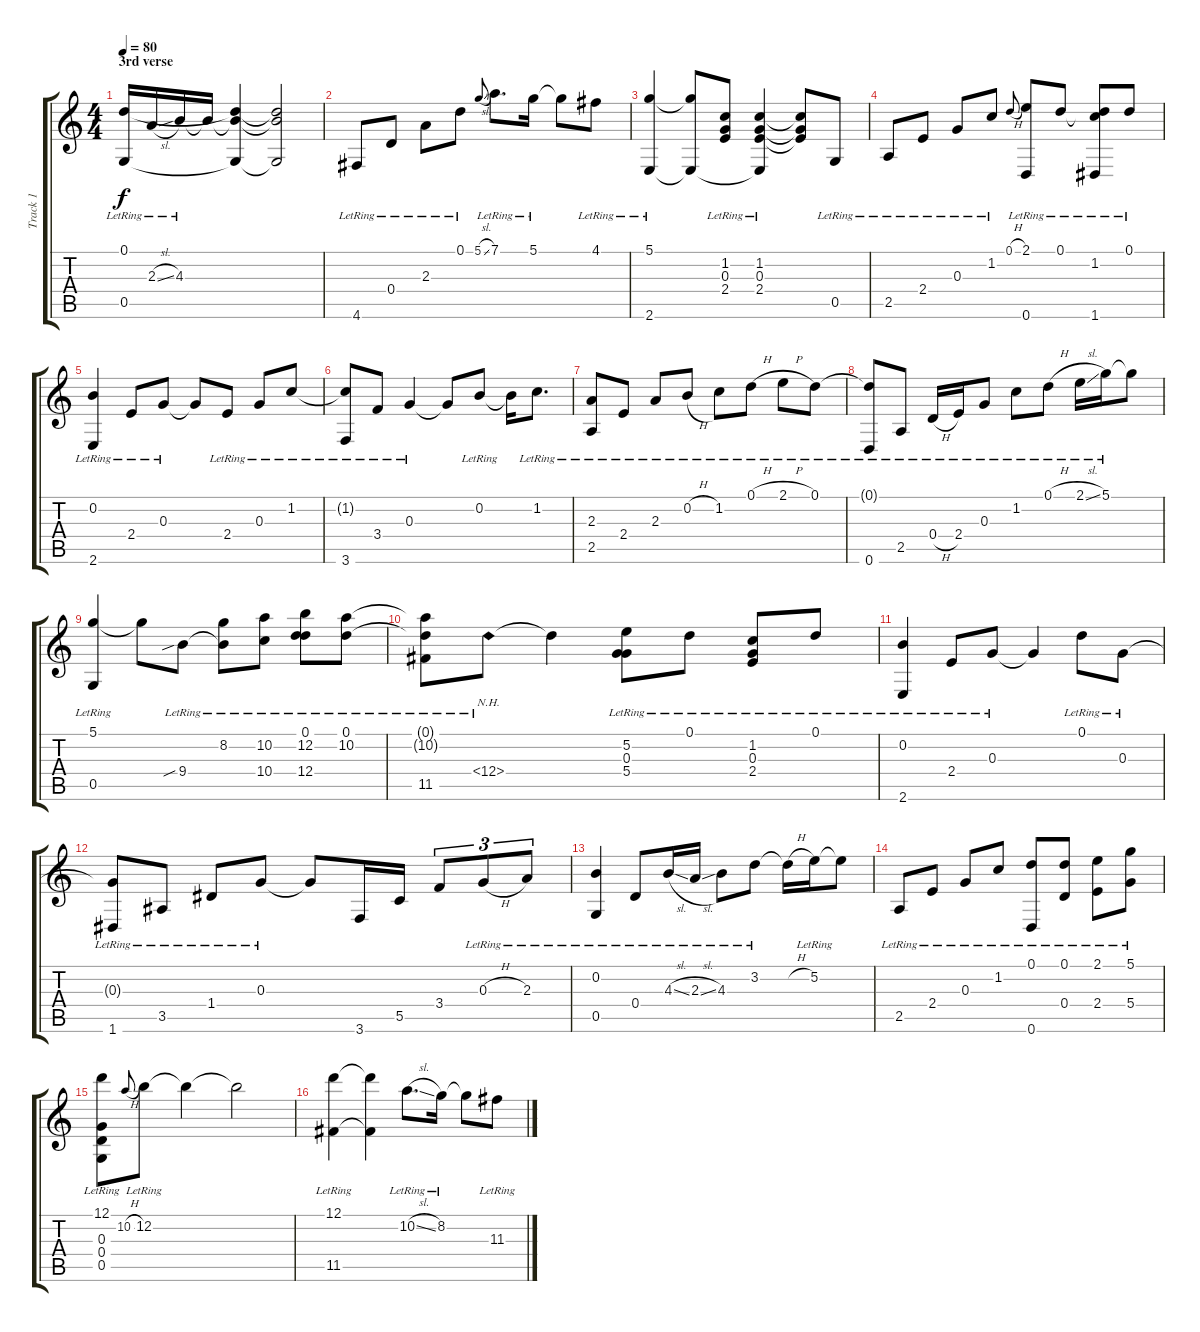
\track ("Track 1" "Track 1") {instrument acousticguitarsteel}
\staff {score tabs}
\tuning (D4 B3 G3 D3 G2 D2) {hide}
\ts (4 4)
\section ("" "3rd verse")
\tempo 80
\clef g2
\ks c
(0.1{lr} 0.5{lr}).16{dy f} 2.3{sl lr}.16 4.3{lr}.16 4.3{t}.16 (0.1{t} 4.3{t} 0.5{t}).4 (0.1{t} 4.3{t} 0.5{t}).2 |
4.6{lr}.8 0.4{lr}.8 2.3{lr}.8 0.1{lr}.8 5.1{sl}.8{gr onbeat} 7.1{lr}.8{d} 5.1{lr}.16 5.1{t}.8 4.1{lr}.8 |
(5.1{lr} 2.6{lr}).4 (5.1{t} 2.6{t}).8 (1.2{lr} 0.3{lr} 2.4{lr}).8 (1.2{lr} 0.3{lr} 2.4{lr} 2.6{t}).4 (1.2{t} 0.3{t} 2.4{t}).8 0.5{lr}.8 |
2.5{lr}.8 2.4{lr}.8 0.3{lr}.8 1.2{lr}.8 0.1{h}.8{gr onbeat} (2.1{lr} 0.6{lr}).8 0.1{lr}.8 (0.1{t} 1.2{lr} 1.6{lr}).8 0.1{lr}.8 |
(0.2{lr} 2.6{lr}).4 2.4{lr}.8 0.3{lr}.8 0.3{t}.8 2.4{lr}.8 0.3{lr}.8 1.2{lr}.8 |
(1.2{t} 3.6{lr}).8 3.4{lr}.8 0.3{lr}.4 0.3{t}.8 0.2{lr}.8 0.2{t}.16 1.2{lr}.8{d} |
(2.3{lr} 2.5{lr}).8 2.4{lr}.8 2.3{lr}.8 0.2{h lr}.8 1.2{lr}.8 0.1{h lr}.8 2.1{h lr}.8 0.1{lr}.8 |
(0.1{t} 0.6{lr}).8 2.5{lr}.8 0.4{h lr}.16 2.4{lr}.16 0.3{lr}.8 1.2{lr}.8 0.1{h lr}.8 2.1{sl lr}.16 5.1{lr}.16 5.1{t}.8 |
(5.1{lr} 0.5{lr}).4 5.1{t}.8 9.4{sib lr}.8 (8.2{lr} 9.4{t}).8 (10.2{lr} 10.4{lr}).8 (0.1{lr} 12.2{lr} 12.4{lr}).8 (0.1{lr} 10.2{lr}).8 |
(0.1{t} 10.2{t} 11.5{lr}).8 12.4{nh lr}.8 12.4{t}.4 (5.2{lr} 0.3{lr} 5.4{lr}).8 0.1{lr}.8 (1.2{lr} 0.3{lr} 2.4{lr}).8 0.1{lr}.8 |
(0.2{lr} 2.6{lr}).4 2.4{lr}.8 0.3{lr}.8 0.3{t}.4 0.1{lr}.8 0.3{lr}.8 |
(0.3{t} 1.6{lr}).8 3.5{lr}.8 1.4{lr}.8 0.3{lr}.8 0.3{t}.8 3.6.16 5.5.16 3.4.8{tu (3 2)} 0.3{h lr}.8{tu (3 2)} 2.3{lr}.8{tu (3 2)} |
(0.2 0.5{lr}).4 0.4{lr}.8 4.3{sl lr}.16 2.3{sl lr}.16 4.3{lr}.8 3.2{lr}.8 3.2{h t}.16 5.2{lr}.16 5.2{t}.8 |
2.5{lr}.8 2.4{lr}.8 0.3{lr}.8 1.2{lr}.8 (0.1{lr} 0.6{lr}).8 (0.1 0.4{lr}).8 (2.1 2.4{lr}).8 (5.1{lr} 5.4).8 |
(12.1{lr} 0.3{lr} 0.4{lr} 0.5{lr}).8 10.2{h}.8{gr onbeat} 12.2{lr}.8 12.2{t}.4 12.2{t}.2 |
(12.1 11.5{lr}).4 (12.1{t} 11.5{t}).4 10.2{sl lr}.8{d} 8.2{lr}.16 8.2{t}.8 11.3{lr}.8
